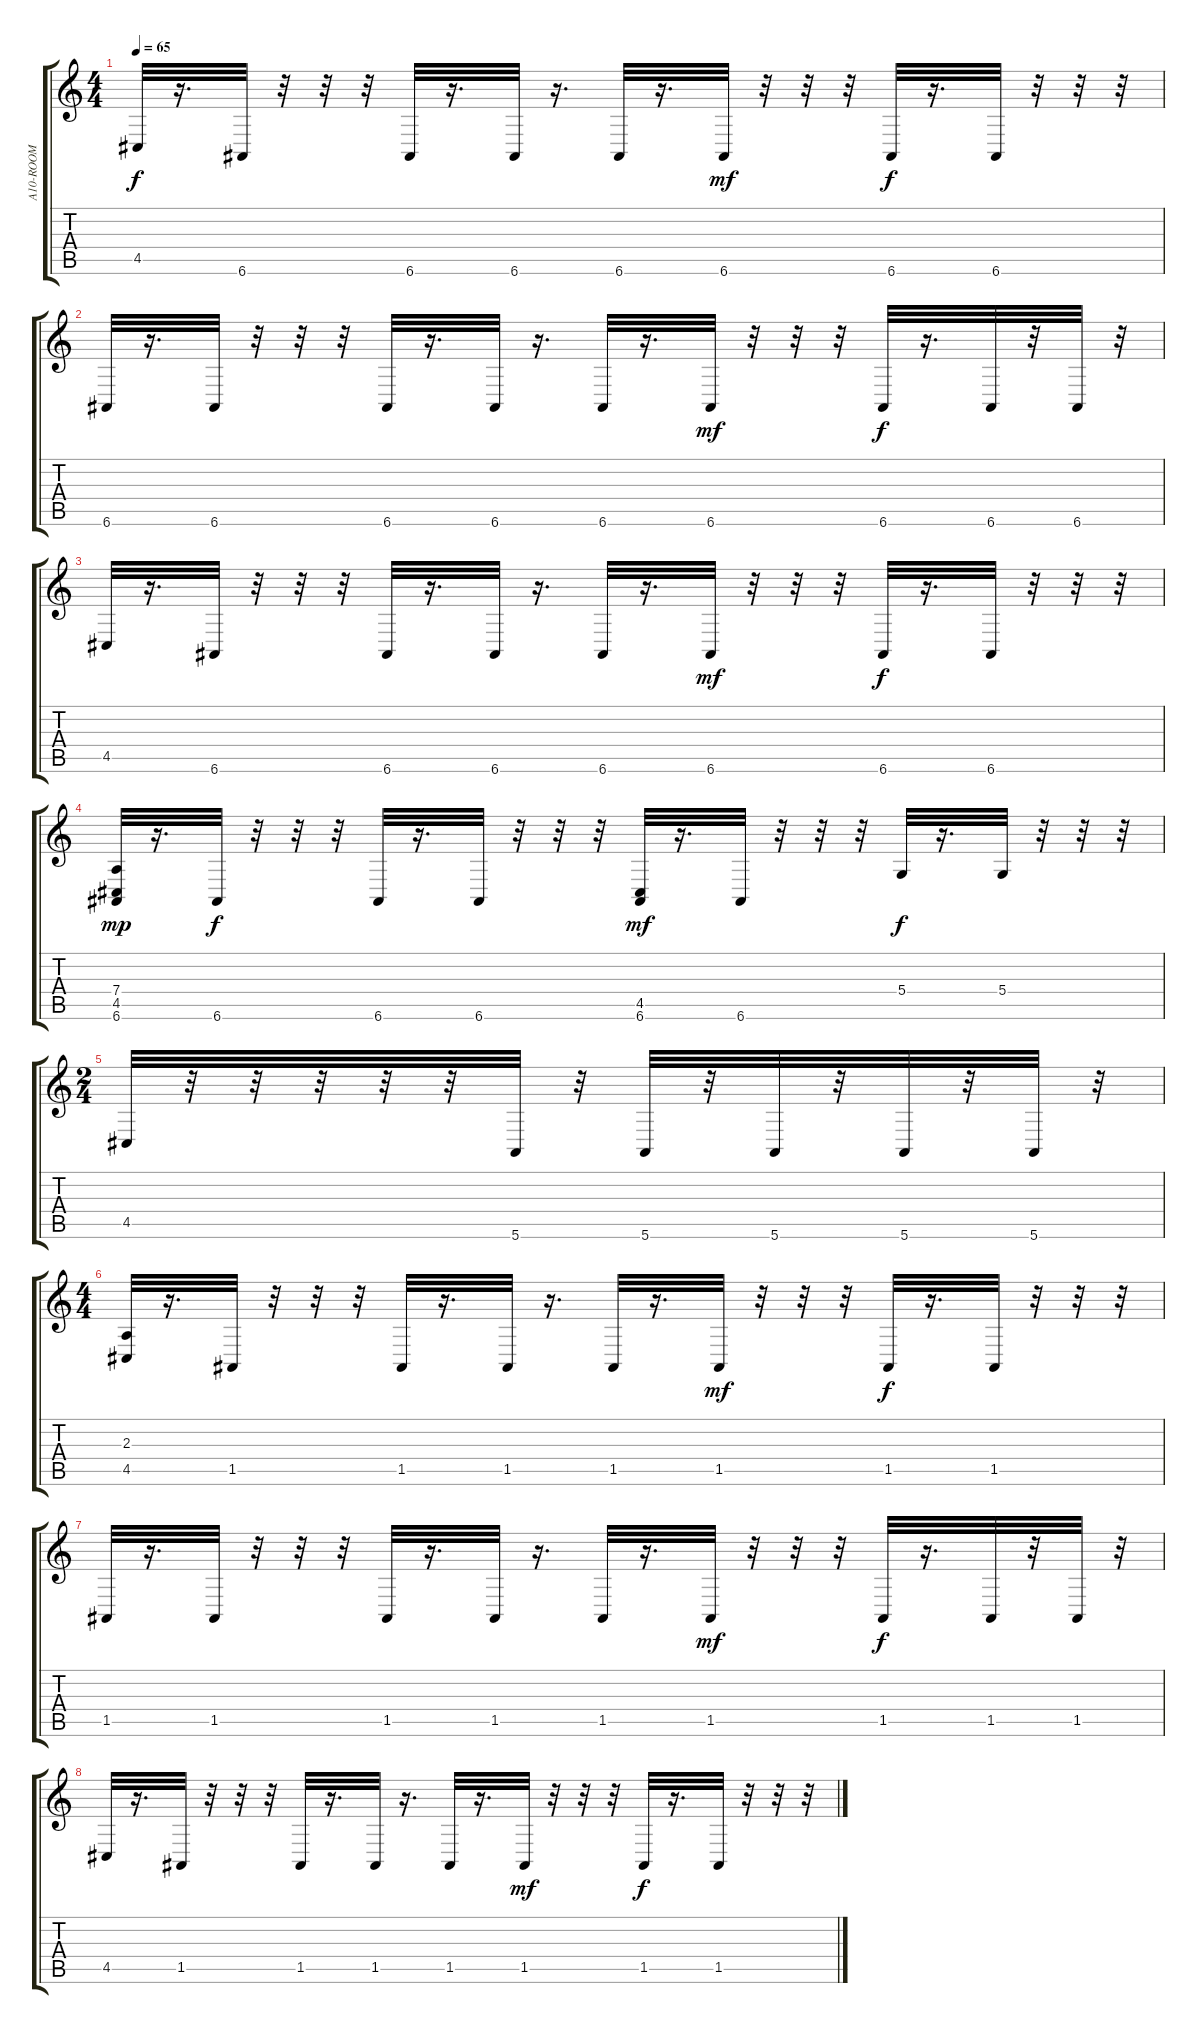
\track ("A10-ROOM        " "A10-ROOM  ") {instrument celesta}
\staff {score tabs}
\tuning (E4 B3 G3 D3 A2 E2) {hide}
\ts (4 4)
\tempo 65
\clef g2
\ks c
4.5.32{dy f} r.16{d} 6.6.32 r.32 r.32 r.32 6.6.32 r.16{d} 6.6.32 r.16{d} 6.6.32 r.16{d} 6.6.32{dy mf} r.32 r.32 r.32 6.6.32{dy f} r.16{d} 6.6.32 r.32 r.32 r.32 |
6.6.32 r.16{d} 6.6.32 r.32 r.32 r.32 6.6.32 r.16{d} 6.6.32 r.16{d} 6.6.32 r.16{d} 6.6.32{dy mf} r.32 r.32 r.32 6.6.32{dy f} r.16{d} 6.6.32 r.32 6.6.32 r.32 |
4.5.32 r.16{d} 6.6.32 r.32 r.32 r.32 6.6.32 r.16{d} 6.6.32 r.16{d} 6.6.32 r.16{d} 6.6.32{dy mf} r.32 r.32 r.32 6.6.32{dy f} r.16{d} 6.6.32 r.32 r.32 r.32 |
(7.4 4.5 6.6).32{dy mp} r.16{d} 6.6.32{dy f} r.32 r.32 r.32 6.6.32 r.16{d} 6.6.32 r.32 r.32 r.32 (4.5 6.6).32{dy mf} r.16{d} 6.6.32 r.32 r.32 r.32 5.4.32{dy f} r.16{d} 5.4.32 r.32 r.32 r.32 |
\ts (2 4)
4.5.32 r.32 r.32 r.32 r.32 r.32 5.6.32 r.32 5.6.32 r.32 5.6.32 r.32 5.6.32 r.32 5.6.32 r.32 |
\ts (4 4)
(2.3 4.5).32 r.16{d} 1.5.32 r.32 r.32 r.32 1.5.32 r.16{d} 1.5.32 r.16{d} 1.5.32 r.16{d} 1.5.32{dy mf} r.32 r.32 r.32 1.5.32{dy f} r.16{d} 1.5.32 r.32 r.32 r.32 |
1.5.32 r.16{d} 1.5.32 r.32 r.32 r.32 1.5.32 r.16{d} 1.5.32 r.16{d} 1.5.32 r.16{d} 1.5.32{dy mf} r.32 r.32 r.32 1.5.32{dy f} r.16{d} 1.5.32 r.32 1.5.32 r.32 |
4.5.32 r.16{d} 1.5.32 r.32 r.32 r.32 1.5.32 r.16{d} 1.5.32 r.16{d} 1.5.32 r.16{d} 1.5.32{dy mf} r.32 r.32 r.32 1.5.32{dy f} r.16{d} 1.5.32 r.32 r.32 r.32
